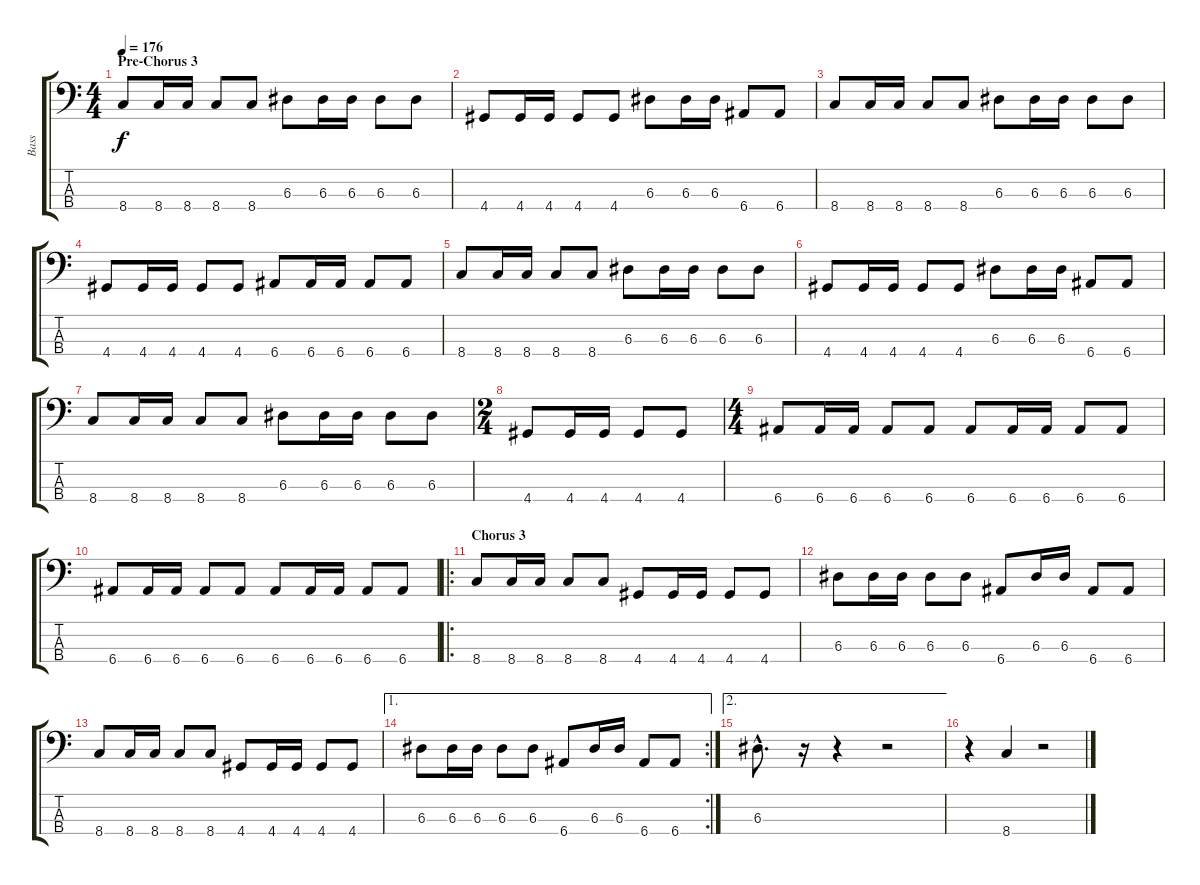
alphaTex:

\track ("Bass" "Bass") {instrument electricbasspick}
\staff {score tabs}
\tuning (G2 D2 A1 E1) {hide}
\ts (4 4)
\section ("" "Pre-Chorus 3")
\tempo 176
\clef f4
\ks c
8.4.8{dy f} 8.4.16 8.4.16 8.4.8 8.4.8 6.3.8 6.3.16 6.3.16 6.3.8 6.3.8 |
4.4.8 4.4.16 4.4.16 4.4.8 4.4.8 6.3.8 6.3.16 6.3.16 6.4.8 6.4.8 |
8.4.8 8.4.16 8.4.16 8.4.8 8.4.8 6.3.8 6.3.16 6.3.16 6.3.8 6.3.8 |
4.4.8 4.4.16 4.4.16 4.4.8 4.4.8 6.4.8 6.4.16 6.4.16 6.4.8 6.4.8 |
8.4.8 8.4.16 8.4.16 8.4.8 8.4.8 6.3.8 6.3.16 6.3.16 6.3.8 6.3.8 |
4.4.8 4.4.16 4.4.16 4.4.8 4.4.8 6.3.8 6.3.16 6.3.16 6.4.8 6.4.8 |
8.4.8 8.4.16 8.4.16 8.4.8 8.4.8 6.3.8 6.3.16 6.3.16 6.3.8 6.3.8 |
\ts (2 4)
4.4.8 4.4.16 4.4.16 4.4.8 4.4.8 |
\ts (4 4)
6.4.8 6.4.16 6.4.16 6.4.8 6.4.8 6.4.8 6.4.16 6.4.16 6.4.8 6.4.8 |
6.4.8 6.4.16 6.4.16 6.4.8 6.4.8 6.4.8 6.4.16 6.4.16 6.4.8 6.4.8 |
\ro
\section ("" "Chorus 3")
8.4.8 8.4.16 8.4.16 8.4.8 8.4.8 4.4.8 4.4.16 4.4.16 4.4.8 4.4.8 |
6.3.8 6.3.16 6.3.16 6.3.8 6.3.8 6.4.8 6.3.16 6.3.16 6.4.8 6.4.8 |
8.4.8 8.4.16 8.4.16 8.4.8 8.4.8 4.4.8 4.4.16 4.4.16 4.4.8 4.4.8 |
\ae 1
\rc 2
6.3.8 6.3.16 6.3.16 6.3.8 6.3.8 6.4.8 6.3.16 6.3.16 6.4.8 6.4.8 |
\ae 2
6.3{hac}.8{d} r.16 r.4 r.2 |
r.4 8.4.4 r.2
